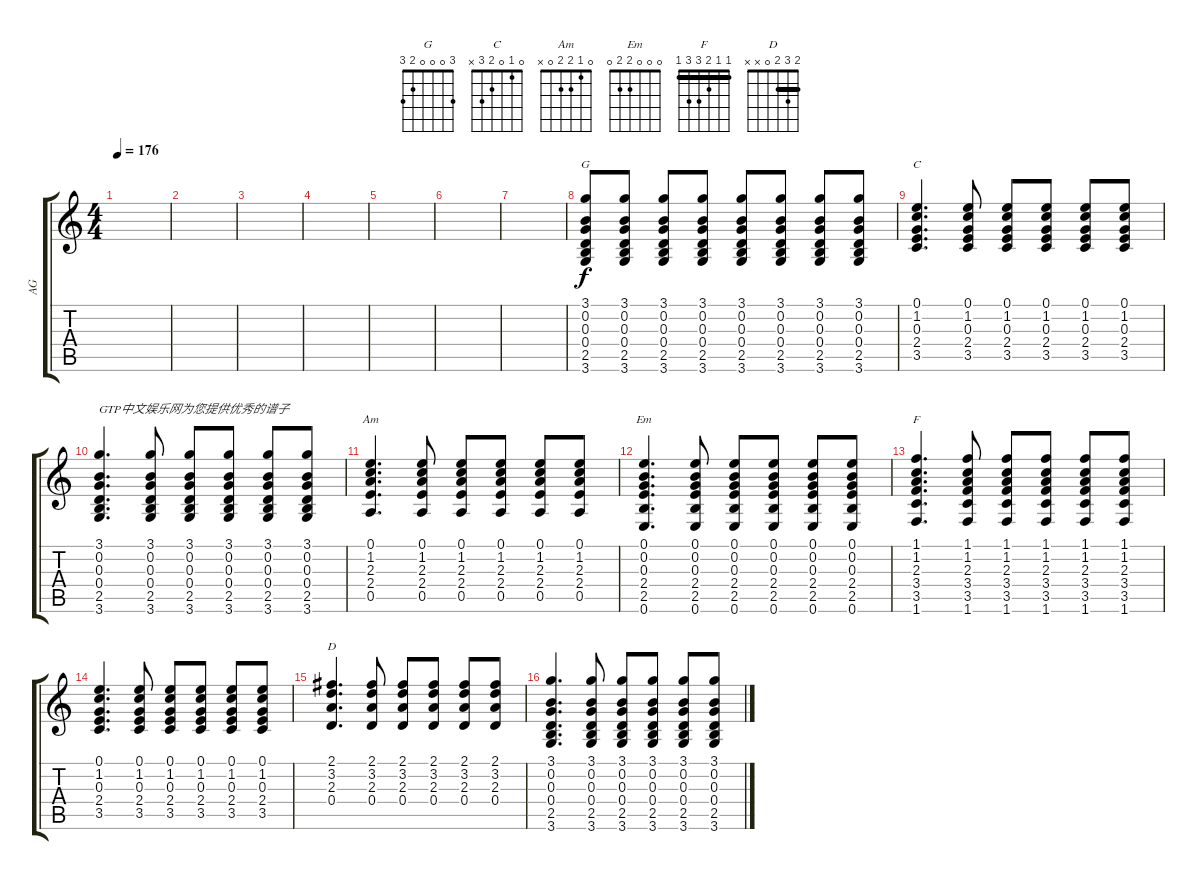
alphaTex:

\track ("AG" "AG") {instrument acousticguitarnylon}
\staff {score tabs}
\tuning (E4 B3 G3 D3 A2 E2) {hide}
\chord ("G" 3 0 0 0 2 3)
\chord ("C" 0 1 0 2 3 x)
\chord ("Am" 0 1 2 2 0 x)
\chord ("Em" 0 0 0 2 2 0)
\chord ("F" 1 1 2 3 3 1) {barre 1}
\chord ("D" 2 3 2 0 x x) {barre 2}
\ts (4 4)
\tempo 176
\clef g2
\ks c
|
|
|
|
|
|
|
(3.1 0.2 0.3 0.4 2.5 3.6).8{ch "G"} (3.1 0.2 0.3 0.4 2.5 3.6).8 (3.1 0.2 0.3 0.4 2.5 3.6).8 (3.1 0.2 0.3 0.4 2.5 3.6).8 (3.1 0.2 0.3 0.4 2.5 3.6).8 (3.1 0.2 0.3 0.4 2.5 3.6).8 (3.1 0.2 0.3 0.4 2.5 3.6).8 (3.1 0.2 0.3 0.4 2.5 3.6).8 |
(0.1 1.2 0.3 2.4 3.5).4{d ch "C"} (0.1 1.2 0.3 2.4 3.5).8 (0.1 1.2 0.3 2.4 3.5).8 (0.1 1.2 0.3 2.4 3.5).8 (0.1 1.2 0.3 2.4 3.5).8 (0.1 1.2 0.3 2.4 3.5).8 |
(3.1 0.2 0.3 0.4 2.5 3.6).4{d txt "GTP中文娱乐网为您提供优秀的谱子"} (3.1 0.2 0.3 0.4 2.5 3.6).8 (3.1 0.2 0.3 0.4 2.5 3.6).8 (3.1 0.2 0.3 0.4 2.5 3.6).8 (3.1 0.2 0.3 0.4 2.5 3.6).8 (3.1 0.2 0.3 0.4 2.5 3.6).8 |
(0.1 1.2 2.3 2.4 0.5).4{d ch "Am"} (0.1 1.2 2.3 2.4 0.5).8 (0.1 1.2 2.3 2.4 0.5).8 (0.1 1.2 2.3 2.4 0.5).8 (0.1 1.2 2.3 2.4 0.5).8 (0.1 1.2 2.3 2.4 0.5).8 |
(0.1 0.2 0.3 2.4 2.5 0.6).4{d ch "Em"} (0.1 0.2 0.3 2.4 2.5 0.6).8 (0.1 0.2 0.3 2.4 2.5 0.6).8 (0.1 0.2 0.3 2.4 2.5 0.6).8 (0.1 0.2 0.3 2.4 2.5 0.6).8 (0.1 0.2 0.3 2.4 2.5 0.6).8 |
(1.1 1.2 2.3 3.4 3.5 1.6).4{d ch "F"} (1.1 1.2 2.3 3.4 3.5 1.6).8 (1.1 1.2 2.3 3.4 3.5 1.6).8 (1.1 1.2 2.3 3.4 3.5 1.6).8 (1.1 1.2 2.3 3.4 3.5 1.6).8 (1.1 1.2 2.3 3.4 3.5 1.6).8 |
(0.1 1.2 0.3 2.4 3.5).4{d} (0.1 1.2 0.3 2.4 3.5).8 (0.1 1.2 0.3 2.4 3.5).8 (0.1 1.2 0.3 2.4 3.5).8 (0.1 1.2 0.3 2.4 3.5).8 (0.1 1.2 0.3 2.4 3.5).8 |
(2.1 3.2 2.3 0.4).4{d ch "D"} (2.1 3.2 2.3 0.4).8 (2.1 3.2 2.3 0.4).8 (2.1 3.2 2.3 0.4).8 (2.1 3.2 2.3 0.4).8 (2.1 3.2 2.3 0.4).8 |
(3.1 0.2 0.3 0.4 2.5 3.6).4{d} (3.1 0.2 0.3 0.4 2.5 3.6).8 (3.1 0.2 0.3 0.4 2.5 3.6).8 (3.1 0.2 0.3 0.4 2.5 3.6).8 (3.1 0.2 0.3 0.4 2.5 3.6).8 (3.1 0.2 0.3 0.4 2.5 3.6).8
